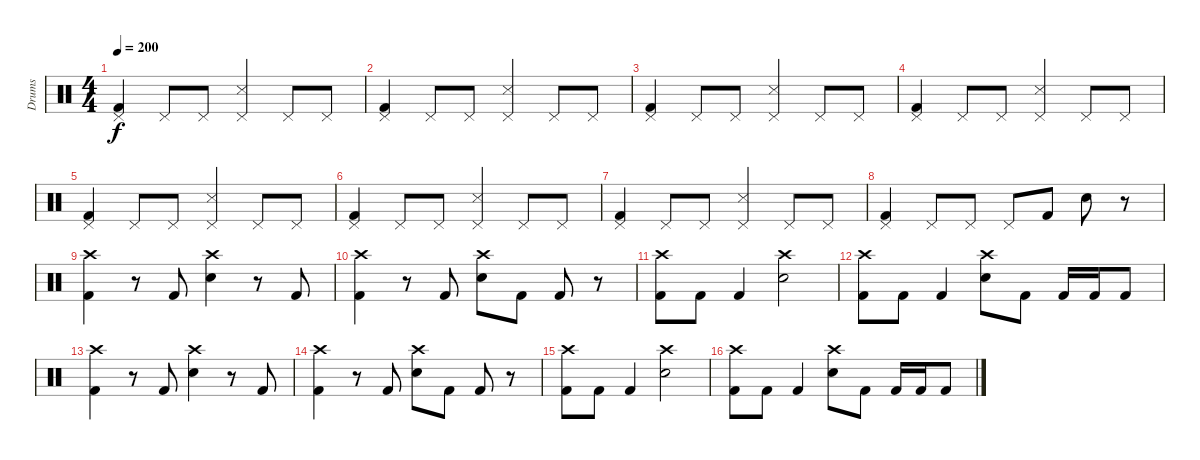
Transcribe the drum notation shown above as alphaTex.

\track ("Drums" "Drums") {instrument percussion}
\staff {score}
\articulation defaults
\ts (4 4)
\tempo 200
\clef neutral
\ks c
("Pedal Hi-Hat (hit)" "Kick (hit) 2").4{dy f} "Pedal Hi-Hat (hit)".8 "Pedal Hi-Hat (hit)".8 ("Pedal Hi-Hat (hit)" "Snare (side stick) 3").4 "Pedal Hi-Hat (hit)".8 "Pedal Hi-Hat (hit)".8 |
("Pedal Hi-Hat (hit)" "Kick (hit) 2").4 "Pedal Hi-Hat (hit)".8 "Pedal Hi-Hat (hit)".8 ("Pedal Hi-Hat (hit)" "Snare (side stick) 3").4 "Pedal Hi-Hat (hit)".8 "Pedal Hi-Hat (hit)".8 |
("Pedal Hi-Hat (hit)" "Kick (hit) 2").4 "Pedal Hi-Hat (hit)".8 "Pedal Hi-Hat (hit)".8 ("Pedal Hi-Hat (hit)" "Snare (side stick) 3").4 "Pedal Hi-Hat (hit)".8 "Pedal Hi-Hat (hit)".8 |
("Pedal Hi-Hat (hit)" "Kick (hit) 2").4 "Pedal Hi-Hat (hit)".8 "Pedal Hi-Hat (hit)".8 ("Pedal Hi-Hat (hit)" "Snare (side stick) 3").4 "Pedal Hi-Hat (hit)".8 "Pedal Hi-Hat (hit)".8 |
("Pedal Hi-Hat (hit)" "Kick (hit) 2").4 "Pedal Hi-Hat (hit)".8 "Pedal Hi-Hat (hit)".8 ("Pedal Hi-Hat (hit)" "Snare (side stick) 3").4 "Pedal Hi-Hat (hit)".8 "Pedal Hi-Hat (hit)".8 |
("Pedal Hi-Hat (hit)" "Kick (hit) 2").4 "Pedal Hi-Hat (hit)".8 "Pedal Hi-Hat (hit)".8 ("Pedal Hi-Hat (hit)" "Snare (side stick) 3").4 "Pedal Hi-Hat (hit)".8 "Pedal Hi-Hat (hit)".8 |
("Pedal Hi-Hat (hit)" "Kick (hit) 2").4 "Pedal Hi-Hat (hit)".8 "Pedal Hi-Hat (hit)".8 ("Pedal Hi-Hat (hit)" "Snare (side stick) 3").4 "Pedal Hi-Hat (hit)".8 "Pedal Hi-Hat (hit)".8 |
("Pedal Hi-Hat (hit)" "Kick (hit) 2").4 "Pedal Hi-Hat (hit)".8 "Pedal Hi-Hat (hit)".8 "Pedal Hi-Hat (hit)".8 "Kick (hit) 2".8 "Electric Snare (hit)".8 r.8 |
("Crash high (hit)" "Kick (hit) 2").4 r.8 "Kick (hit) 2".8 ("Crash high (hit)" "Electric Snare (hit)").4 r.8 "Kick (hit) 2".8 |
("Crash high (hit)" "Kick (hit) 2").4 r.8 "Kick (hit) 2".8 ("Crash high (hit)" "Electric Snare (hit)").8 "Kick (hit) 2".8 "Kick (hit) 2".8 r.8 |
("Crash high (hit)" "Kick (hit) 2").8 "Kick (hit) 2".8 "Kick (hit) 2".4 ("Crash high (hit)" "Electric Snare (hit)").2 |
("Crash high (hit)" "Kick (hit) 2").8 "Kick (hit) 2".8 "Kick (hit) 2".4 ("Crash high (hit)" "Electric Snare (hit)").8 "Kick (hit) 2".8 "Kick (hit) 2".16 "Kick (hit) 2".16 "Kick (hit) 2".8 |
("Crash high (hit)" "Kick (hit) 2").4 r.8 "Kick (hit) 2".8 ("Crash high (hit)" "Electric Snare (hit)").4 r.8 "Kick (hit) 2".8 |
("Crash high (hit)" "Kick (hit) 2").4 r.8 "Kick (hit) 2".8 ("Crash high (hit)" "Electric Snare (hit)").8 "Kick (hit) 2".8 "Kick (hit) 2".8 r.8 |
("Crash high (hit)" "Kick (hit) 2").8 "Kick (hit) 2".8 "Kick (hit) 2".4 ("Crash high (hit)" "Electric Snare (hit)").2 |
("Crash high (hit)" "Kick (hit) 2").8 "Kick (hit) 2".8 "Kick (hit) 2".4 ("Crash high (hit)" "Electric Snare (hit)").8 "Kick (hit) 2".8 "Kick (hit) 2".16 "Kick (hit) 2".16 "Kick (hit) 2".8
